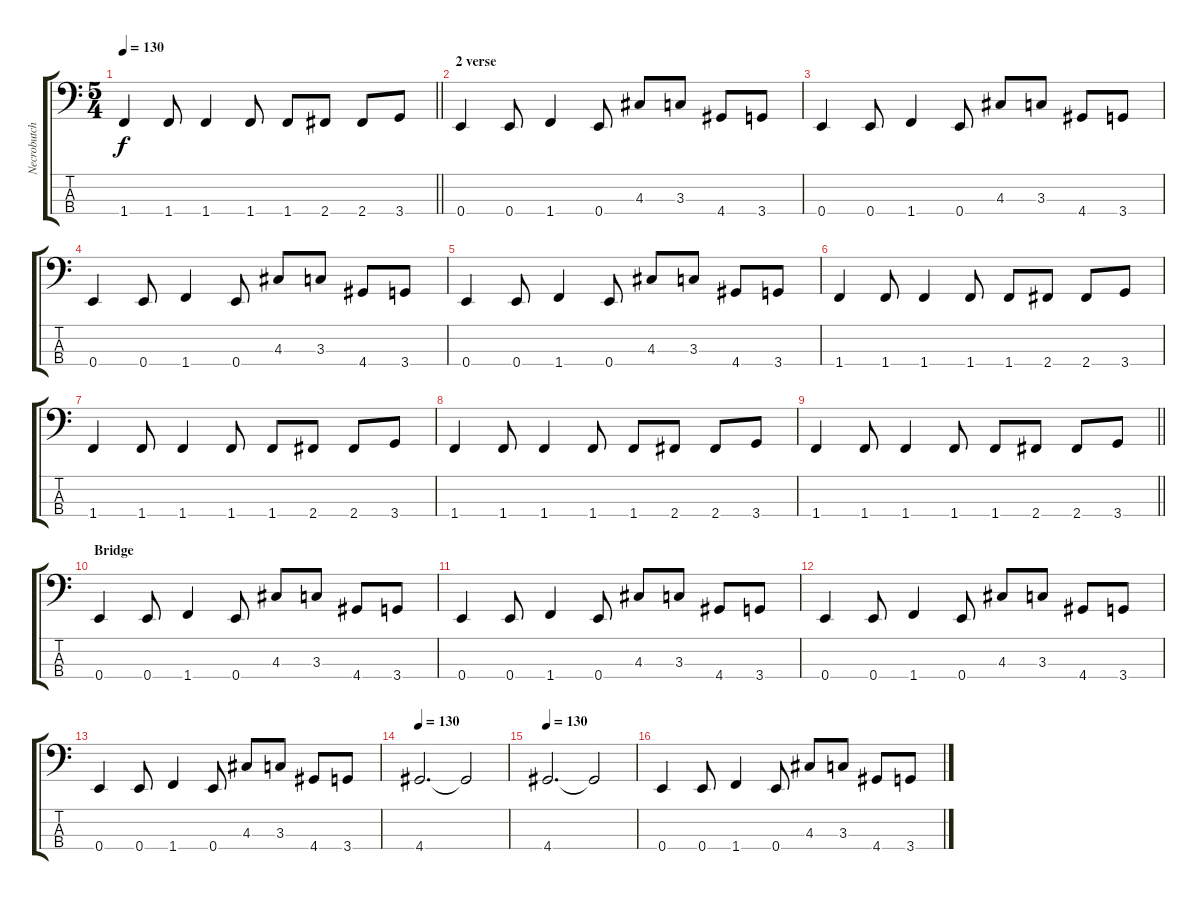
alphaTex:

\track ("Necrobutcher" "Necrobutch") {instrument electricbasspick}
\staff {score tabs}
\tuning (G2 D2 A1 E1) {hide}
\ts (5 4)
\tempo 130
\clef f4
\barLineRight lightlight
\ks c
1.4.4{dy f} 1.4.8 1.4.4 1.4.8 1.4.8 2.4.8 2.4.8 3.4.8 |
\section ("" "2 verse")
0.4.4 0.4.8 1.4.4 0.4.8 4.3.8 3.3.8 4.4.8 3.4.8 |
0.4.4 0.4.8 1.4.4 0.4.8 4.3.8 3.3.8 4.4.8 3.4.8 |
0.4.4 0.4.8 1.4.4 0.4.8 4.3.8 3.3.8 4.4.8 3.4.8 |
0.4.4 0.4.8 1.4.4 0.4.8 4.3.8 3.3.8 4.4.8 3.4.8 |
1.4.4 1.4.8 1.4.4 1.4.8 1.4.8 2.4.8 2.4.8 3.4.8 |
1.4.4 1.4.8 1.4.4 1.4.8 1.4.8 2.4.8 2.4.8 3.4.8 |
1.4.4 1.4.8 1.4.4 1.4.8 1.4.8 2.4.8 2.4.8 3.4.8 |
\barLineRight lightlight
1.4.4 1.4.8 1.4.4 1.4.8 1.4.8 2.4.8 2.4.8 3.4.8 |
\section ("" "Bridge")
0.4.4 0.4.8 1.4.4 0.4.8 4.3.8 3.3.8 4.4.8 3.4.8 |
0.4.4 0.4.8 1.4.4 0.4.8 4.3.8 3.3.8 4.4.8 3.4.8 |
0.4.4 0.4.8 1.4.4 0.4.8 4.3.8 3.3.8 4.4.8 3.4.8 |
0.4.4 0.4.8 1.4.4 0.4.8 4.3.8 3.3.8 4.4.8 3.4.8 |
\tempo 130
4.4.2{d} 4.4{t}.2 |
\tempo 130
4.4.2{d} 4.4{t}.2 |
0.4.4 0.4.8 1.4.4 0.4.8 4.3.8 3.3.8 4.4.8 3.4.8
